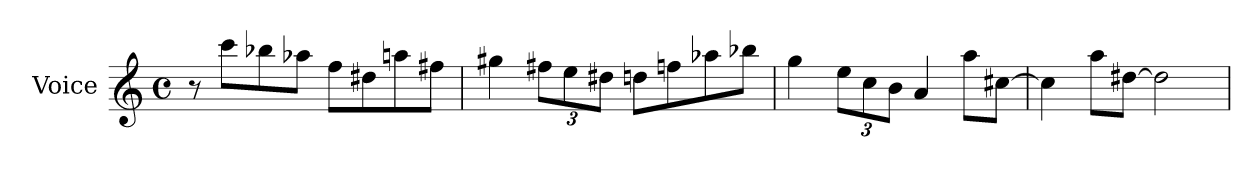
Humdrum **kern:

**kern
*part1
*staff1
*I"Voice
*I'Voice
*clefG2
*M4/4
*met(c)
=1
8r
8ccc\L
8bb-X\
8aa-X\J
8ff\L
8dd#X\
8aan\
8ff#X\J
=2
4gg#X\
12ff#X\L
12ee\
12dd#X\J
8ddn\L
8ffn\
8aa-X\
8bb-X\J
=3
4gg\
12ee\L
12cc\
12b\J
4a/
8aa\L
[>8cc#X\J
=4
4cc#\]
8aa\L
[>8dd#X\J
2dd#\]
=
*-
